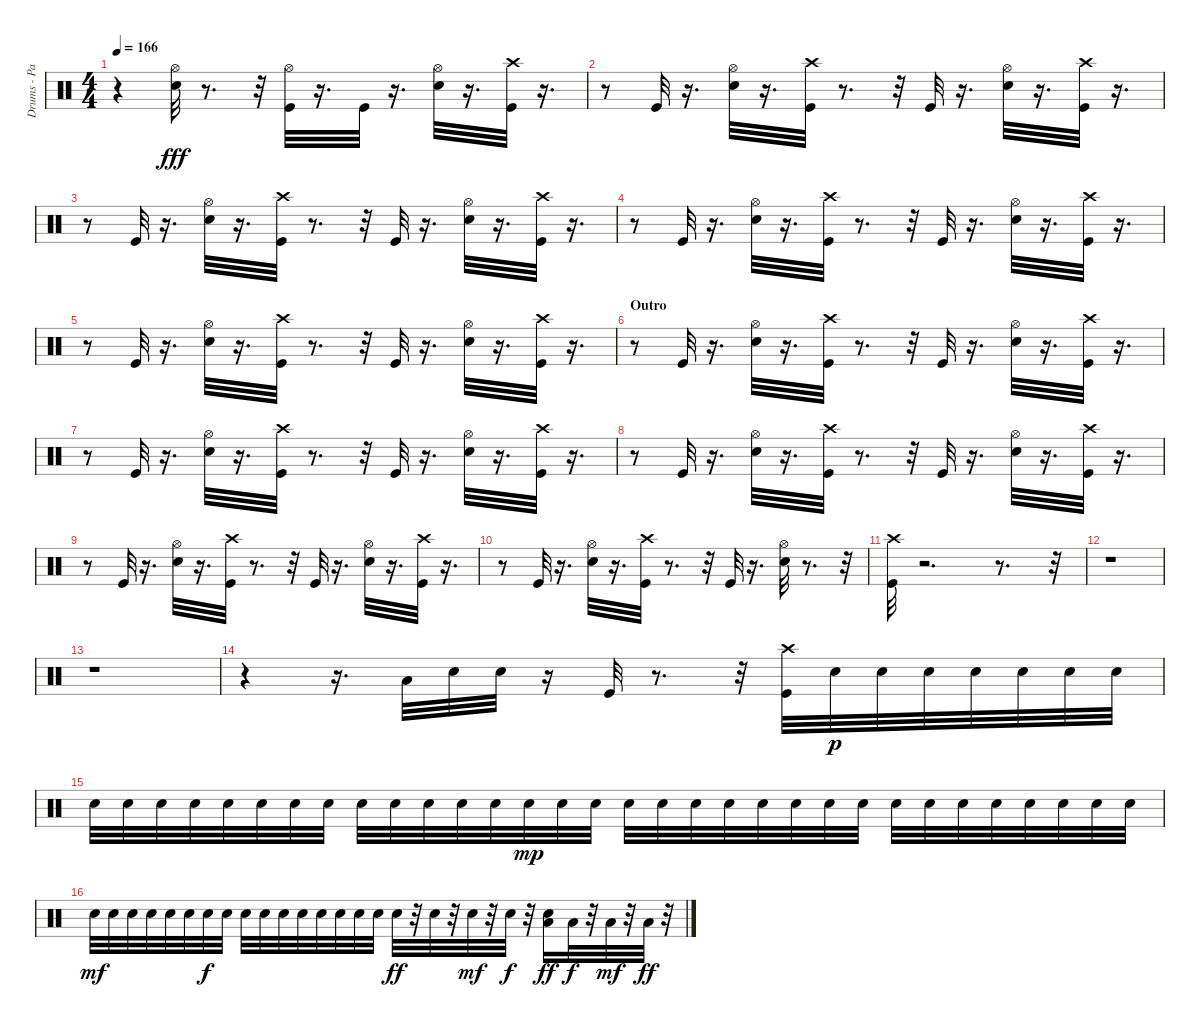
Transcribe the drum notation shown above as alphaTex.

\track ("Drums - Paice" "Drums - Pa") {instrument percussion}
\staff {score}
\articulation defaults
\ts (4 4)
\tempo 166
\clef neutral
\ks c
r.4{dy fff} ("Hi-Hat (open)" "Snare (hit) 2").32 r.8{d} r.32 ("Kick (hit)" "Hi-Hat (open)").32 r.16{d} "Kick (hit)".32 r.16{d} ("Snare (hit) 2" "Hi-Hat (open)").32 r.16{d} ("Kick (hit)" "Crash high (hit)").32 r.16{d} |
r.8 "Kick (hit)".32 r.16{d} ("Hi-Hat (open)" "Snare (hit) 2").32 r.16{d} ("Kick (hit)" "Crash high (hit)").32 r.8{d} r.32 "Kick (hit)".32 r.16{d} ("Snare (hit) 2" "Hi-Hat (open)").32 r.16{d} ("Kick (hit)" "Crash high (hit)").32 r.16{d} |
r.8 "Kick (hit)".32 r.16{d} ("Snare (hit) 2" "Hi-Hat (open)").32 r.16{d} ("Crash high (hit)" "Kick (hit)").32 r.8{d} r.32 "Kick (hit)".32 r.16{d} ("Snare (hit) 2" "Hi-Hat (open)").32 r.16{d} ("Crash high (hit)" "Kick (hit)").32 r.16{d} |
r.8 "Kick (hit)".32 r.16{d} ("Snare (hit) 2" "Hi-Hat (open)").32 r.16{d} ("Kick (hit)" "Crash high (hit)").32 r.8{d} r.32 "Kick (hit)".32 r.16{d} ("Hi-Hat (open)" "Snare (hit) 2").32 r.16{d} ("Crash high (hit)" "Kick (hit)").32 r.16{d} |
r.8 "Kick (hit)".32 r.16{d} ("Hi-Hat (open)" "Snare (hit) 2").32 r.16{d} ("Kick (hit)" "Crash high (hit)").32 r.8{d} r.32 "Kick (hit)".32 r.16{d} ("Snare (hit) 2" "Hi-Hat (open)").32 r.16{d} ("Crash high (hit)" "Kick (hit)").32 r.16{d} |
\section ("" "Outro")
r.8 "Kick (hit)".32 r.16{d} ("Snare (hit) 2" "Hi-Hat (open)").32 r.16{d} ("Crash high (hit)" "Kick (hit)").32 r.8{d} r.32 "Kick (hit)".32 r.16{d} ("Snare (hit) 2" "Hi-Hat (open)").32 r.16{d} ("Crash high (hit)" "Kick (hit)").32 r.16{d} |
r.8 "Kick (hit)".32 r.16{d} ("Snare (hit) 2" "Hi-Hat (open)").32 r.16{d} ("Kick (hit)" "Crash high (hit)").32 r.8{d} r.32 "Kick (hit)".32 r.16{d} ("Snare (hit) 2" "Hi-Hat (open)").32 r.16{d} ("Kick (hit)" "Crash high (hit)").32 r.16{d} |
r.8 "Kick (hit)".32 r.16{d} ("Hi-Hat (open)" "Snare (hit) 2").32 r.16{d} ("Crash high (hit)" "Kick (hit)").32 r.8{d} r.32 "Kick (hit)".32 r.16{d} ("Snare (hit) 2" "Hi-Hat (open)").32 r.16{d} ("Kick (hit)" "Crash high (hit)").32 r.16{d} |
r.8 "Kick (hit)".32 r.16{d} ("Snare (hit) 2" "Hi-Hat (open)").32 r.16{d} ("Kick (hit)" "Crash high (hit)").32 r.8{d} r.32 "Kick (hit)".32 r.16{d} ("Hi-Hat (open)" "Snare (hit) 2").32 r.16{d} ("Crash high (hit)" "Kick (hit)").32 r.16{d} |
r.8 "Kick (hit)".32 r.16{d} ("Hi-Hat (open)" "Snare (hit) 2").32 r.16{d} ("Crash high (hit)" "Kick (hit)").32 r.8{d} r.32 "Kick (hit)".32 r.16{d} ("Hi-Hat (open)" "Snare (hit) 2").32 r.8{d} r.32 |
("Crash high (hit)" "Kick (hit)").32 r.2{d} r.8{d} r.32 |
r.1 |
r.1 |
r.4 r.16{d} "Low Tom (hit)".32 "Snare (hit) 2".32 "Snare (hit) 2".32 r.16 "Kick (hit)".32 r.8{d} r.32 ("Kick (hit)" "Crash high (hit)").32 "Snare (hit) 2".32{dy p} "Snare (hit) 2".32 "Snare (hit) 2".32 "Snare (hit) 2".32 "Snare (hit) 2".32 "Snare (hit) 2".32 "Snare (hit) 2".32 |
"Snare (hit) 2".32 "Snare (hit) 2".32 "Snare (hit) 2".32 "Snare (hit) 2".32 "Snare (hit) 2".32 "Snare (hit) 2".32 "Snare (hit) 2".32 "Snare (hit) 2".32 "Snare (hit) 2".32 "Snare (hit) 2".32 "Snare (hit) 2".32 "Snare (hit) 2".32 "Snare (hit) 2".32 "Snare (hit) 2".32{dy mp} "Snare (hit) 2".32 "Snare (hit) 2".32 "Snare (hit) 2".32 "Snare (hit) 2".32 "Snare (hit) 2".32 "Snare (hit) 2".32 "Snare (hit) 2".32 "Snare (hit) 2".32 "Snare (hit) 2".32 "Snare (hit) 2".32 "Snare (hit) 2".32 "Snare (hit) 2".32 "Snare (hit) 2".32 "Snare (hit) 2".32 "Snare (hit) 2".32 "Snare (hit) 2".32 "Snare (hit) 2".32 "Snare (hit) 2".32 |
"Snare (hit) 2".32{dy mf} "Snare (hit) 2".32 "Snare (hit) 2".32 "Snare (hit) 2".32 "Snare (hit) 2".32 "Snare (hit) 2".32 "Snare (hit) 2".32{dy f} "Snare (hit) 2".32 "Snare (hit) 2".32 "Snare (hit) 2".32 "Snare (hit) 2".32 "Snare (hit) 2".32 "Snare (hit) 2".32 "Snare (hit) 2".32 "Snare (hit) 2".32 "Snare (hit) 2".32 "Snare (hit) 2".32{dy ff} r.32 "Snare (hit) 2".32 r.32 "Snare (hit) 2".32{dy mf} r.32 "Snare (hit) 2".32{dy f} r.32 ("Low Tom (hit)" "Snare (hit) 2").16{dy ff} "Low Tom (hit)".32{dy f} r.32 "Low Tom (hit)".32{dy mf} r.32 "Low Tom (hit)".32{dy ff} r.32
